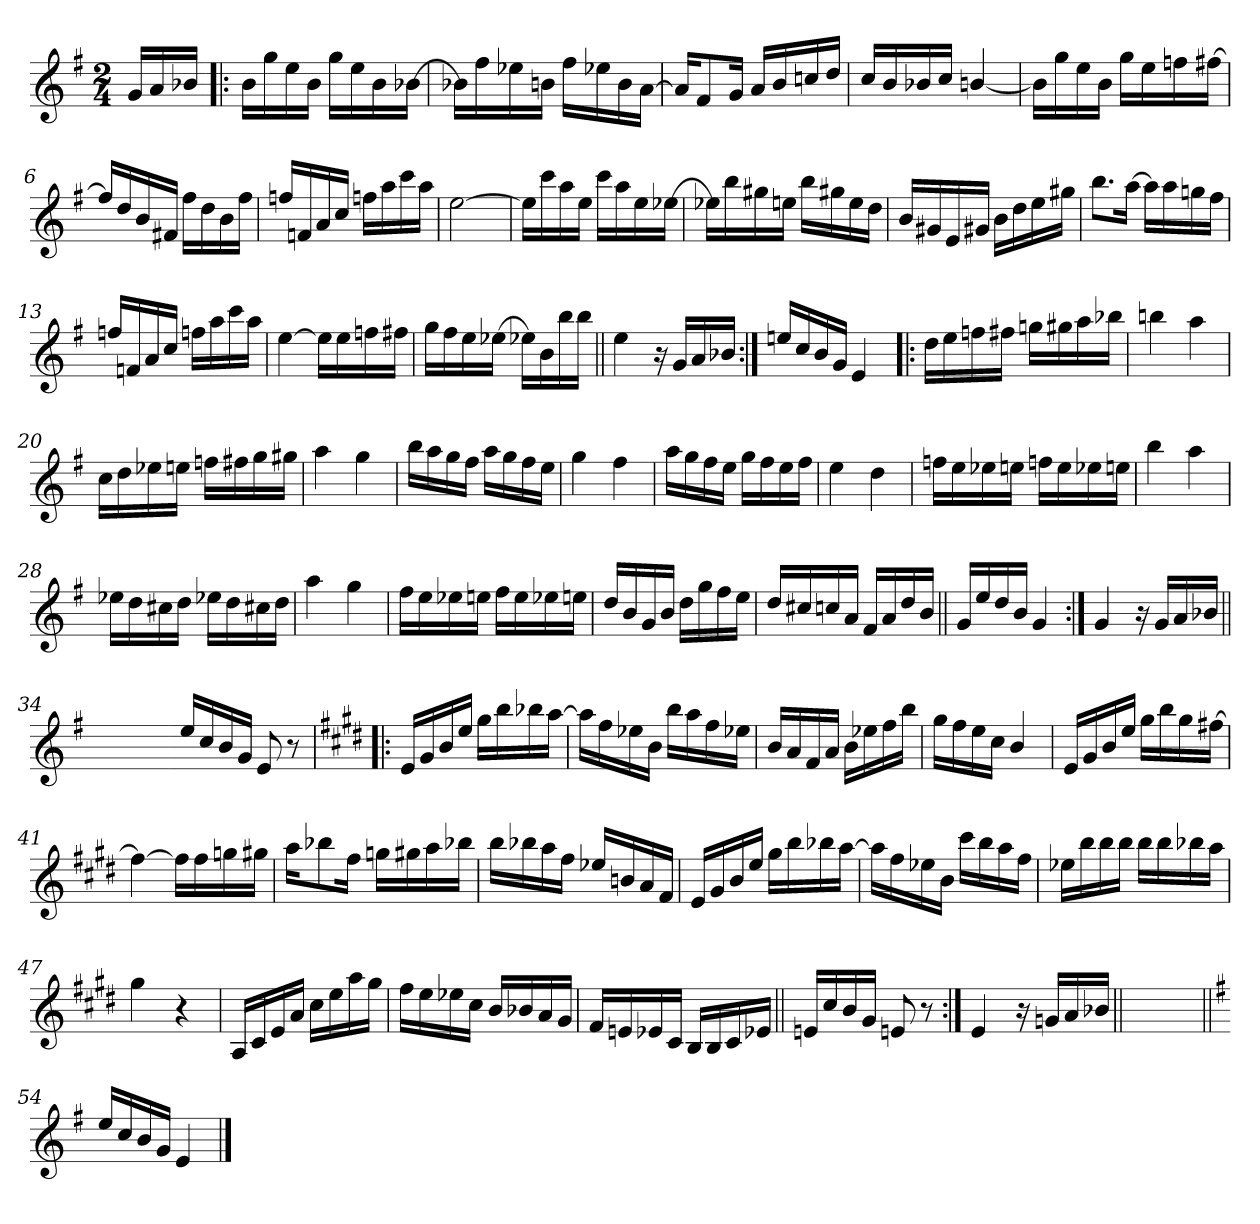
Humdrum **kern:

**kern
*part1
*staff1
*clefG2
*k[f#]
*e:
*M2/4
=
16g/LL
16a/
16b-X/JJ
=1!|:
16b\LL
16gg\
16ee\
16b\JJ
16gg\LL
16ee\
16b\
[16b-X\JJ
=2
16b-X\LL]
16ff#\
16ee-X\
16bn\JJ
16ff#\LL
16ee-X\
16b\
[16a\JJ
=3
16a/KL]
8f#/
16g/Jk
16a/LL
16b/
16ccn/
16dd/JJ
=4
16cc/LL
16b/
16b-X/
16cc/JJ
[4bn/
!!LO:LB:g=z
=5
16b\LL]
16gg\
16ee\
16b\JJ
16gg\LL
16ee\
16ffn\
[16ff#X\JJ
=6
16ff#/LL]
16dd/
16b/
16f#X/JJ
16ff#\LL
16dd\
16b\
16ff#\JJ
=7
16ffn/LL
16fn/
16a/
16cc/JJ
16ffn\LL
16aa\
16ccc\
16aa\JJ
=8
[2ee\
=9
16ee\LL]
16ccc\
16aa\
16ee\JJ
16ccc\LL
16aa\
16ee\
[16ee-X\JJ
!!LO:LB:g=z
=10
16ee-X\LL]
16bb\
16gg#X\
16een\JJ
16bb\LL
16gg#X\
16ee\
16dd\JJ
=11
16b/LL
16g#X/
16e/
16g#X/JJ
16b\LL
16dd\
16ee\
16gg#X\JJ
=12
8.bb\L
[16aa\Jk
16aa\LL]
16aa\
16ggn\
16ff#\JJ
=13
16ffn/LL
16fn/
16a/
16cc/JJ
16ffn\LL
16aa\
16ccc\
16aa\JJ
!!LO:LB:g=z
=14
[4ee\
16ee\LL]
16ee\
16ffn\
16ff#X\JJ
=15
16gg\LL
16ff#\
16ee\
[16ee-X\JJ
16ee-X\LL]
16b\
16bb\
16bb\JJ
=16||
4ee\
16r
16g/LL
16a/
16b-X/JJ
=17:|!
16een/LL
16cc/
16b/
16g/JJ
4e/
!!LO:LB:g=z
=18!|:
16dd\LL
16ee\
16ffn\
16ff#X\JJ
16ggn\LL
16gg#X\
16aa\
16bb-X\JJ
=19
4bbn\
4aa\
=20
16cc\LL
16dd\
16ee-X\
16een\JJ
16ffn\LL
16ff#X\
16gg\
16gg#X\JJ
=21
4aa\
4gg\
!!LO:LB:g=z
=22
16bb\LL
16aa\
16gg\
16ff#\JJ
16aa\LL
16gg\
16ff#\
16ee\JJ
=23
4gg\
4ff#\
=24
16aa\LL
16gg\
16ff#\
16ee\JJ
16gg\LL
16ff#\
16ee\
16ff#\JJ
=25
4ee\
4dd\
=26
16ffn\LL
16ee\
16ee-X\
16een\JJ
16ffn\LL
16ee\
16ee-X\
16een\JJ
!!LO:LB:g=z
=27
4bb\
4aa\
=28
16ee-X\LL
16dd\
16cc#X\
16dd\JJ
16ee-X\LL
16dd\
16cc#X\
16dd\JJ
=29
4aa\
4gg\
=30
16ff#\LL
16ee\
16ee-X\
16een\JJ
16ff#\LL
16ee\
16ee-X\
16een\JJ
=31
16dd/LL
16b/
16g/
16b/JJ
16dd\LL
16gg\
16ff#\
16ee\JJ
!!LO:LB:g=z
=32
16dd/LL
16cc#X/
16ccn/
16a/JJ
16f#/LL
16a/
16dd/
16b/JJ
=33||
16g/LL
16ee/
16dd/
16b/JJ
4g/
=34:|!
4g/
16r
16g/LL
16a/
16b-X/JJ
=34X341||
2ryy
!!LO:LB:g=z
=35-
16ee/LL
16cc/
16b/
16g/JJ
8e/
8r
=36!|:
*k[f#c#g#d#]
*E:
16e/LL
16g#/
16b/
16ee/JJ
16gg#\LL
16bb\
16bb-X\
[16aa\JJ
=37
16aa\LL]
16ff#\
16ee-X\
16b\JJ
16bb\LL
16aa\
16ff#\
16ee-X\JJ
=38
16b/LL
16a/
16f#/
16a/JJ
16b\LL
16ee-X\
16ff#\
16bb\JJ
=39
16gg#\LL
16ff#\
16ee\
16cc#\JJ
4b/
!!LO:PB:g=z
=40
16e/LL
16g#/
16b/
16ee/JJ
16gg#\LL
16bb\
16gg#\
[16ff#X\JJ
=41
4ff#\_
16ff#\LL]
16ff#\
16ggn\
16gg#X\JJ
=42
16aa\KL
8bb-X\
16ff#\Jk
16ggn\LL
16gg#X\
16aa\
16bb-X\JJ
=43
16bb\LL
16bb-X\
16aa\
16ff#\JJ
16ee-X/LL
16bn/
16a/
16f#/JJ
!!LO:LB:g=z
=44
16e/LL
16g#/
16b/
16ee/JJ
16gg#\LL
16bb\
16bb-X\
[16aa\JJ
=45
16aa\LL]
16ff#\
16ee-X\
16b\JJ
16ccc#\LL
16bb\
16aa\
16ff#\JJ
=46
16ee-X\LL
16bb\
16bb\
16bb\JJ
16bb\LL
16bb\
16bb-X\
16aa\JJ
=47
4gg#\
4r
!!LO:LB:g=z
=48
16A/LL
16c#/
16e/
16a/JJ
16cc#\LL
16ee\
16aa\
16gg#\JJ
=49
16ff#\LL
16ee\
16ee-X\
16cc#\JJ
16b/LL
16b-X/
16a/
16g#/JJ
=50
16f#/LL
16en/
16e-X/
16c#/JJ
16B/LL
16B/
16c#/
16e-X/JJ
=51||
16en/LL
16cc#/
16b/
16g#/JJ
8en/
8r
!!LO:LB:g=z
=52:|!
4e/
16r
16gn/LL
16a/
16b-X/JJ
=53||
2ryy
=54||
*k[f#]
*e:
16ee/LL
16cc/
16b/
16g/JJ
4e/
==
*-
